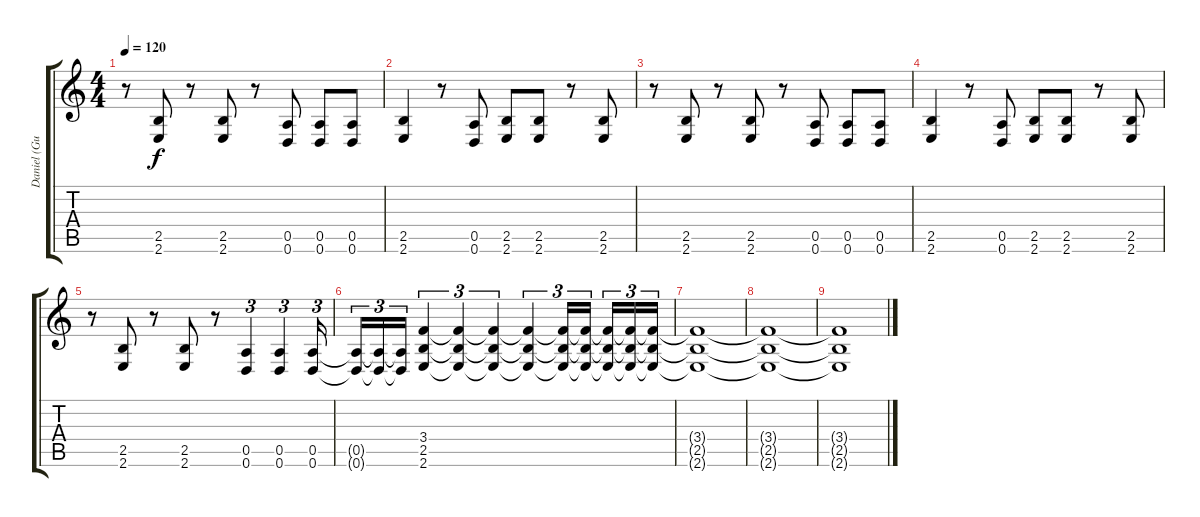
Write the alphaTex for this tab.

\track ("Daniel (Guitarra Distorcida)" "Daniel (Gu") {instrument distortionguitar}
\staff {score tabs}
\tuning (E4 B3 G3 D3 A2 D2) {hide}
\ts (4 4)
\tempo 120
\clef g2
\ks c
r.8{dy f} (2.5 2.6).8 r.8 (2.5 2.6).8 r.8 (0.5 0.6).8 (0.5 0.6).8 (0.5 0.6).8 |
(2.5 2.6).4 r.8 (0.5 0.6).8 (2.5 2.6).8 (2.5 2.6).8 r.8 (2.5 2.6).8 |
r.8 (2.5 2.6).8 r.8 (2.5 2.6).8 r.8 (0.5 0.6).8 (0.5 0.6).8 (0.5 0.6).8 |
(2.5 2.6).4 r.8 (0.5 0.6).8 (2.5 2.6).8 (2.5 2.6).8 r.8 (2.5 2.6).8 |
r.8 (2.5 2.6).8 r.8 (2.5 2.6).8 r.8 (0.5 0.6).4{tu (3 2)} (0.5 0.6).4{tu (3 2)} (0.5 0.6).16{tu (3 2)} |
(0.5{t} 0.6{t}).16{tu (3 2)} (0.5{t} 0.6{t}).16{tu (3 2)} (0.5{t} 0.6{t}).16{tu (3 2)} (3.4 2.5 2.6).4{tu (3 2)} (3.4{t} 2.5{t} 2.6{t}).4{tu (3 2)} (3.4{t} 2.5{t} 2.6{t}).4{tu (3 2)} (3.4{t} 2.5{t} 2.6{t}).4{tu (3 2)} (3.4{t} 2.5{t} 2.6{t}).16{tu (3 2)} (3.4{t} 2.5{t} 2.6{t}).16{tu (3 2)} (3.4{t} 2.5{t} 2.6{t}).16{tu (3 2)} (3.4{t} 2.5{t} 2.6{t}).16{tu (3 2)} (3.4{t} 2.5{t} 2.6{t}).16{tu (3 2)} |
(3.4{t} 2.5{t} 2.6{t}).1 |
(3.4{t} 2.5{t} 2.6{t}).1 |
(3.4{t} 2.5{t} 2.6{t}).1
